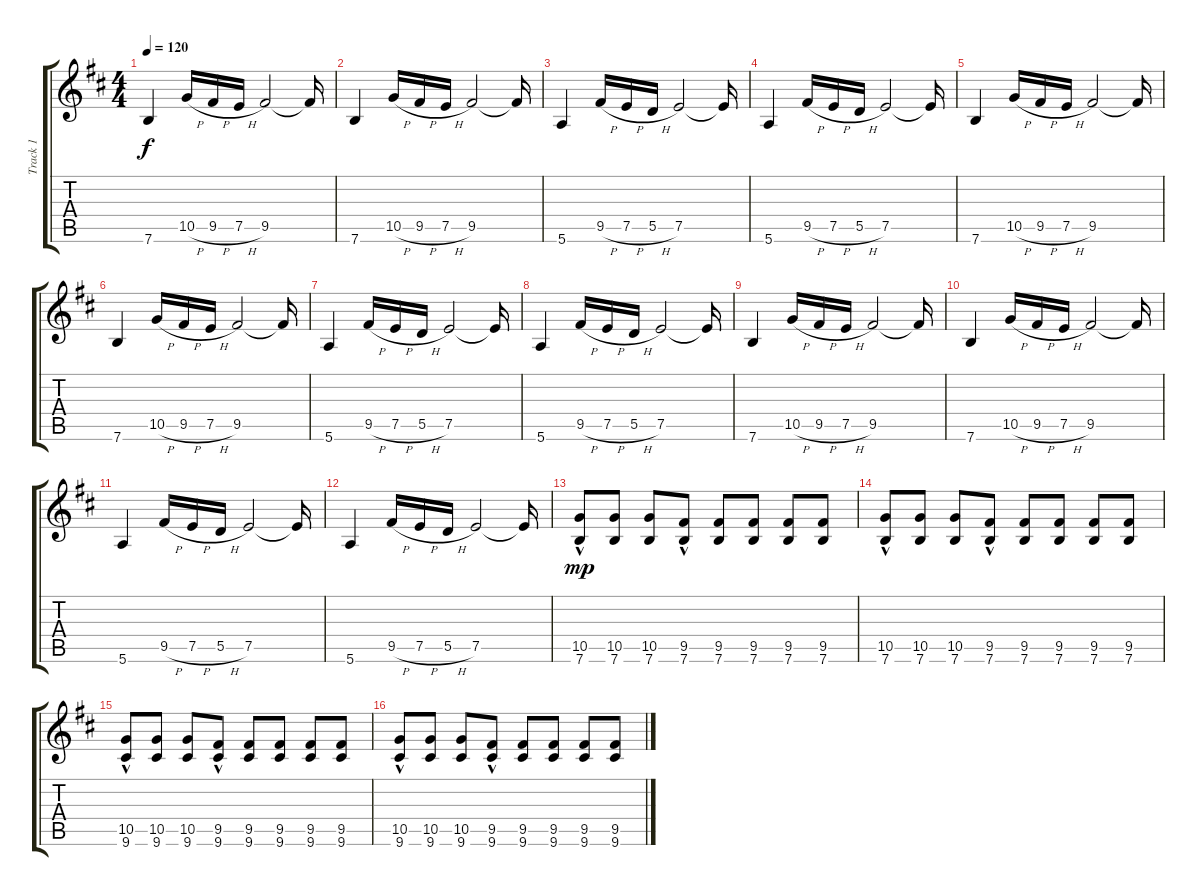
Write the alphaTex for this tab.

\track ("Track 1" "Track 1") {instrument acousticguitarsteel}
\staff {score tabs}
\tuning (E4 B3 G3 D3 A2 E2) {hide}
\ts (4 4)
\tempo 120
\clef g2
\ks d
7.6.4{dy f} 10.5{h}.16 9.5{h}.16 7.5{h}.16 9.5.2 9.5{t}.16 |
7.6.4 10.5{h}.16 9.5{h}.16 7.5{h}.16 9.5.2 9.5{t}.16 |
5.6.4 9.5{h}.16 7.5{h}.16 5.5{h}.16 7.5.2 7.5{t}.16 |
5.6.4 9.5{h}.16 7.5{h}.16 5.5{h}.16 7.5.2 7.5{t}.16 |
7.6.4 10.5{h}.16 9.5{h}.16 7.5{h}.16 9.5.2 9.5{t}.16 |
7.6.4 10.5{h}.16 9.5{h}.16 7.5{h}.16 9.5.2 9.5{t}.16 |
5.6.4 9.5{h}.16 7.5{h}.16 5.5{h}.16 7.5.2 7.5{t}.16 |
5.6.4 9.5{h}.16 7.5{h}.16 5.5{h}.16 7.5.2 7.5{t}.16 |
7.6.4 10.5{h}.16 9.5{h}.16 7.5{h}.16 9.5.2 9.5{t}.16 |
7.6.4 10.5{h}.16 9.5{h}.16 7.5{h}.16 9.5.2 9.5{t}.16 |
5.6.4 9.5{h}.16 7.5{h}.16 5.5{h}.16 7.5.2 7.5{t}.16 |
5.6.4 9.5{h}.16 7.5{h}.16 5.5{h}.16 7.5.2 7.5{t}.16 |
(10.5 7.6{hac}).8{dy mp} (10.5 7.6).8 (10.5 7.6).8 (9.5 7.6{hac}).8 (9.5 7.6).8 (9.5 7.6).8 (9.5 7.6).8 (9.5 7.6).8 |
(10.5 7.6{hac}).8 (10.5 7.6).8 (10.5 7.6).8 (9.5 7.6{hac}).8 (9.5 7.6).8 (9.5 7.6).8 (9.5 7.6).8 (9.5 7.6).8 |
(10.5 9.6{hac}).8 (10.5 9.6).8 (10.5 9.6).8 (9.5 9.6{hac}).8 (9.5 9.6).8 (9.5 9.6).8 (9.5 9.6).8 (9.5 9.6).8 |
(10.5 9.6{hac}).8 (10.5 9.6).8 (10.5 9.6).8 (9.5 9.6{hac}).8 (9.5 9.6).8 (9.5 9.6).8 (9.5 9.6).8 (9.5 9.6).8
